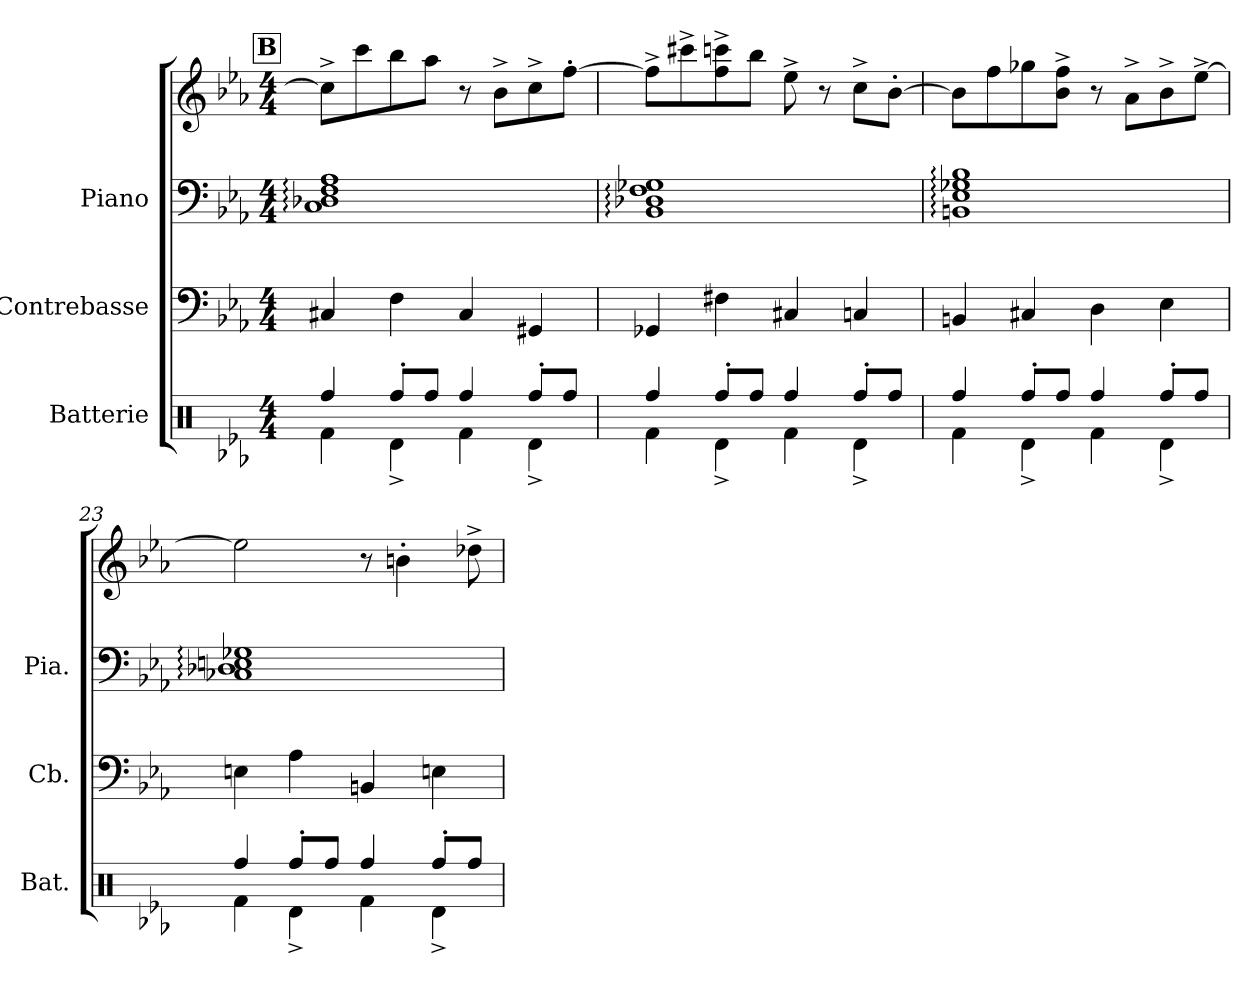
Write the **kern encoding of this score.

**kern	**kern	**kern	**kern
*part3	*part2	*part1	*part1
*staff4	*staff3	*staff2	*staff1
*I"Batterie	*I"Contrebasse	*I"Piano	*
*I'Bat.	*I'Cb.	*I'Pia.	*
*clefX	*clefF4	*clefF4	*clefG2
*	*ITrd7c12	*	*
*k[b-e-a-]	*k[b-e-a-]	*k[b-e-a-]	*k[b-e-a-]
*M4/4	*M4/4	*M4/4	*M4/4
!!LO:REH:place=s1:a:fs=14:t=B
=20	=20	=20	=20
*^	*	*	*
4Rff/	4Rf\	4CC#X/	1C: 1D-X: 1F: 1A-:	8cc^\L]
.	.	.	.	8ccc\
8Rff'/L	4Rd^\	4FF\	.	8bb-\
8Rff/J	.	.	.	8aa-\J
4Rff/	4Rf\	4CC#/	.	8r
.	.	.	.	8b-^\L
8Rff'/L	4Rd^\	4GGG#X/	.	8cc^\
8Rff/J	.	.	.	[8ff'\J
=21	=21	=21	=21	=21
4Rff/	4Rf\	4GGG-X/	1BB-: 1D-X: 1F: 1G-X:	8ff^\L]
.	.	.	.	8ccc#X^\
8Rff'/L	4Rd^\	4FF#X\	.	8ff\^ 8cccn\^
8Rff/J	.	.	.	8bb-\J
4Rff/	4Rf\	4CC#X/	.	8ee-^\
.	.	.	.	8r
8Rff'/L	4Rd^\	4CCn/	.	8cc^\L
8Rff/J	.	.	.	[8b-'\J
!!LO:LB:g=z
=22	=22	=22	=22	=22
4Rff/	4Rf\	4BBBn/	1BBn: 1E-: 1G-X: 1B-:	8b-\L]
.	.	.	.	8ff\
8Rff'/L	4Rd^\	4CC#X/	.	8gg-X\
8Rff/J	.	.	.	8b-\^ 8ff\^J
4Rff/	4Rf\	4DD\	.	8r
.	.	.	.	8a-^\L
8Rff'/L	4Rd^\	4EE-\	.	8b-^\
8Rff/J	.	.	.	[8ee-^\J
=23	=23	=23	=23	=23
4Rff/	4Rf\	4EEn\	1C-X: 1D-X: 1En: 1G-X:	2ee-\]
8Rff'/L	4Rd^\	4AA-\	.	.
8Rff/J	.	.	.	.
4Rff/	4Rf\	4BBBn/	.	8r
.	.	.	.	4bn'\
8Rff'/L	4Rd^\	4EEn\	.	.
8Rff/J	.	.	.	8dd-X^\
*v	*v	*	*	*
=	=	=	=
*-	*-	*-	*-
